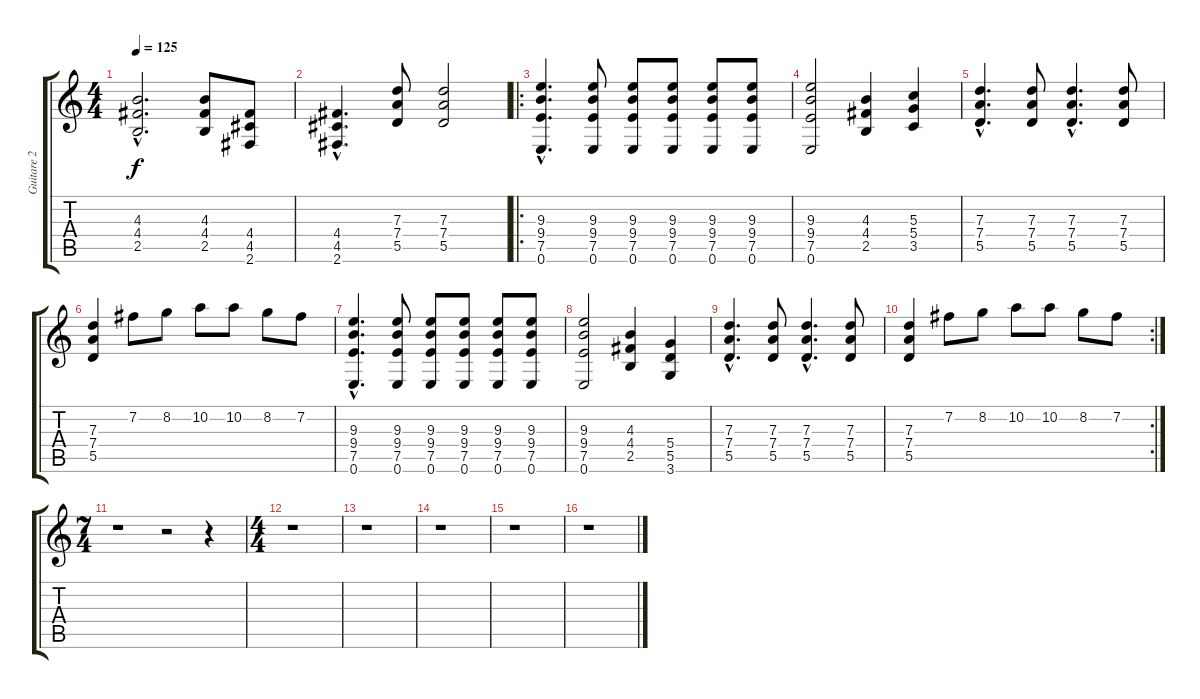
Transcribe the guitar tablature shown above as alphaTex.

\track ("Guitare 2" "Guitare 2") {instrument distortionguitar}
\staff {score tabs}
\tuning (E4 B3 G3 D3 A2 E2) {hide}
\ts (4 4)
\tempo 125
\clef g2
\ks c
(4.3{hac} 4.4{hac} 2.5{hac}).2{d dy f} (4.3 4.4 2.5).8 (4.4 4.5 2.6).8 |
(4.4{hac} 4.5{hac} 2.6{hac}).4{d} (7.3 7.4 5.5).8 (7.3 7.4 5.5).2 |
\ro
(9.3{hac} 9.4{hac} 7.5{hac} 0.6{hac}).4{d} (9.3 9.4 7.5 0.6).8 (9.3 9.4 7.5 0.6).8 (9.3 9.4 7.5 0.6).8 (9.3 9.4 7.5 0.6).8 (9.3 9.4 7.5 0.6).8 |
(9.3 9.4 7.5 0.6).2 (4.3 4.4 2.5).4 (5.3 5.4 3.5).4 |
(7.3{hac} 7.4{hac} 5.5{hac}).4{d} (7.3 7.4 5.5).8 (7.3{hac} 7.4{hac} 5.5{hac}).4{d} (7.3 7.4 5.5).8 |
(7.3 7.4 5.5).4 7.2.8 8.2.8 10.2.8 10.2.8 8.2.8 7.2.8 |
(9.3{hac} 9.4{hac} 7.5{hac} 0.6{hac}).4{d} (9.3 9.4 7.5 0.6).8 (9.3 9.4 7.5 0.6).8 (9.3 9.4 7.5 0.6).8 (9.3 9.4 7.5 0.6).8 (9.3 9.4 7.5 0.6).8 |
(9.3 9.4 7.5 0.6).2 (4.3 4.4 2.5).4 (5.4 5.5 3.6).4 |
(7.3{hac} 7.4{hac} 5.5{hac}).4{d} (7.3 7.4 5.5).8 (7.3{hac} 7.4{hac} 5.5{hac}).4{d} (7.3 7.4 5.5).8 |
\rc 2
(7.3 7.4 5.5).4 7.2.8 8.2.8 10.2.8 10.2.8 8.2.8 7.2.8 |
\ts (7 4)
r.1 r.2 r.4 |
\ts (4 4)
r.1 |
r.1 |
r.1 |
r.1 |
r.1
